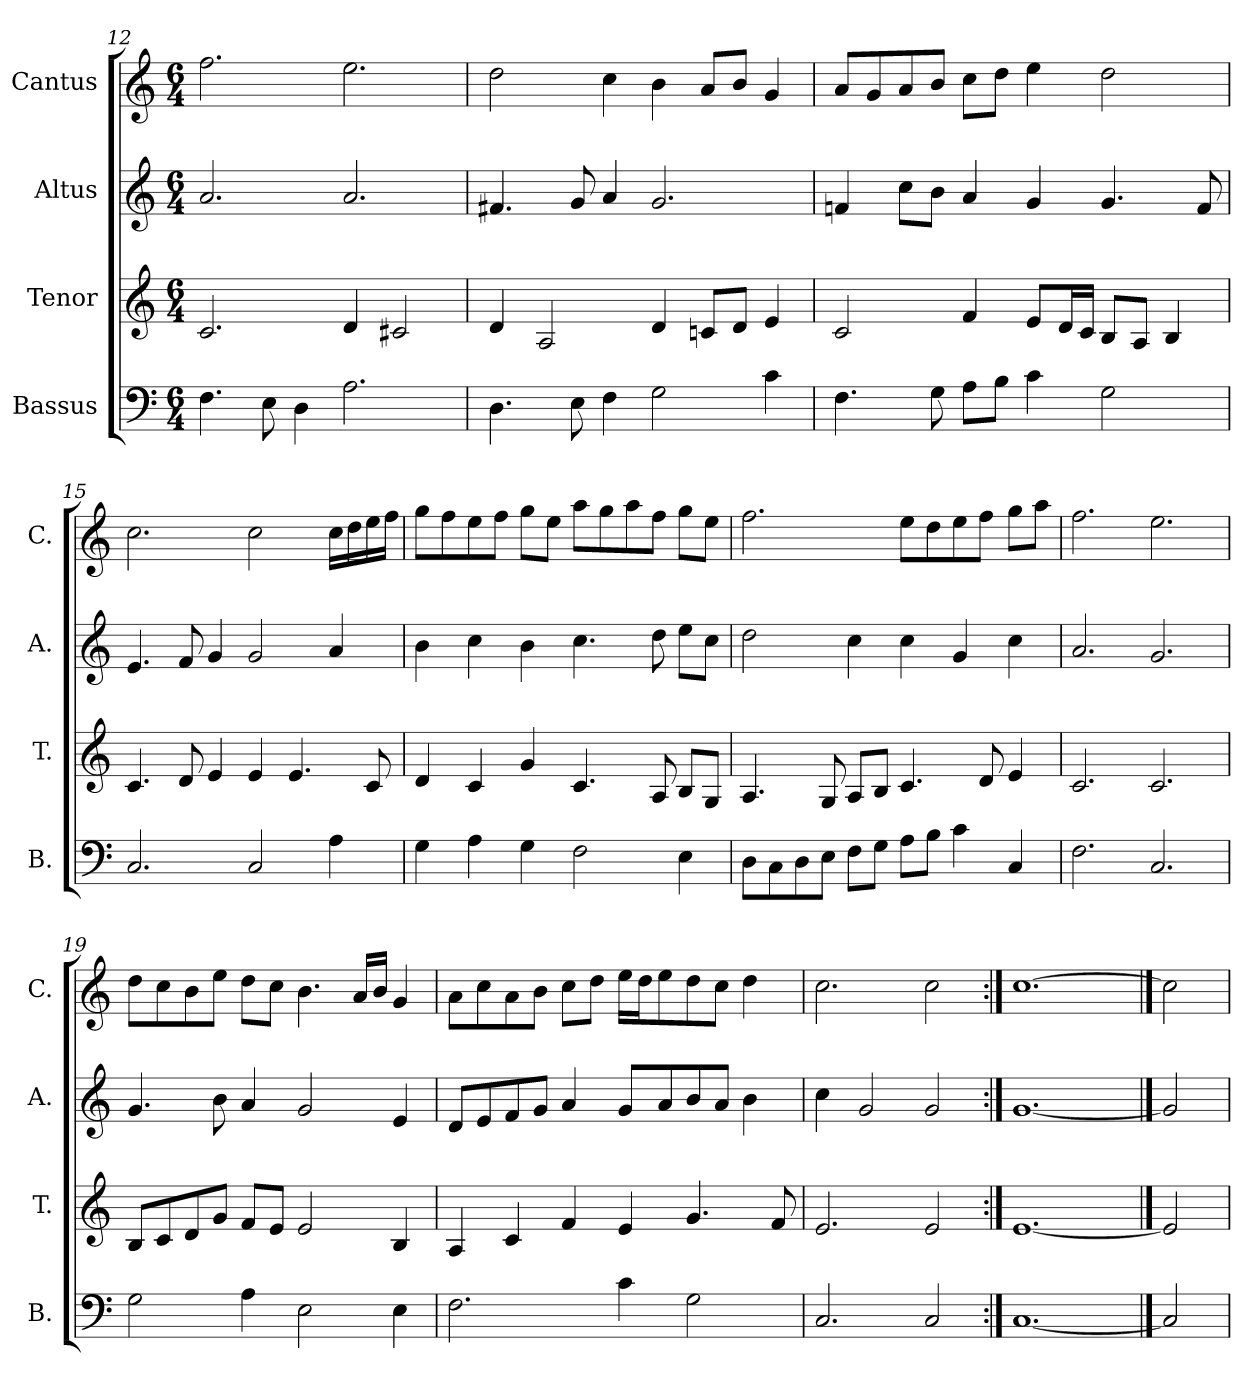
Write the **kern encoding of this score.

**kern	**kern	**kern	**kern
*part4	*part3	*part2	*part1
*staff4	*staff3	*staff2	*staff1
*I"Bassus	*I"Tenor	*I"Altus	*I"Cantus
*I'B.	*I'T.	*I'A.	*I'C.
*clefF4	*clefG2	*clefG2	*clefG2
*k[]	*k[]	*k[]	*k[]
*M6/4	*M6/4	*M6/4	*M6/4
=12	=12	=12	=12
4.F\	2.c/	2.a/	2.ff\
8E\	.	.	.
4D\	.	.	.
2.A\	4d/	2.a/	2.ee\
.	2c#X/	.	.
=13	=13	=13	=13
4.D\	4d/	4.f#X/	2dd\
.	2A/	.	.
8E\	.	8g/	.
4F\	.	4a/	4cc\
2G\	4d/	2.g/	4b\
.	8cn/L	.	8a/L
.	8d/J	.	8b/J
4c\	4e/	.	4g/
=14	=14	=14	=14
4.F\	2c/	4fn/	8a/L
.	.	.	8g/
.	.	8cc\L	8a/
8G\	.	8b\J	8b/J
8A\L	4f/	4a/	8cc\L
8B\J	.	.	8dd\J
4c\	8e/L	4g/	4ee\
.	16d/L	.	.
.	16c/JJ	.	.
2G\	8B/L	4.g/	2dd\
.	8A/J	.	.
.	4B/	.	.
.	.	8f/	.
=15	=15	=15	=15
2.C/	4.c/	4.e/	2.cc\
.	8d/	8f/	.
.	4e/	4g/	.
2C/	4e/	2g/	2cc\
.	4.e/	.	.
4A\	.	4a/	16cc\LL
.	.	.	16dd\
.	8c/	.	16ee\
.	.	.	16ff\JJ
!!LO:LB:g=z
=16	=16	=16	=16
4G\	4d/	4b\	8gg\L
.	.	.	8ff\
4A\	4c/	4cc\	8ee\
.	.	.	8ff\J
4G\	4g/	4b\	8gg\L
.	.	.	8ee\J
2F\	4.c/	4.cc\	8aa\L
.	.	.	8gg\
.	.	.	8aa\
.	8A/	8dd\	8ff\J
4E\	8B/L	8ee\L	8gg\L
.	8G/J	8cc\J	8ee\J
=17	=17	=17	=17
8D\L	4.A/	2dd\	2.ff\
8C\	.	.	.
8D\	.	.	.
8E\J	8G/	.	.
8F\L	8A/L	4cc\	.
8G\J	8B/J	.	.
8A\L	4.c/	4cc\	8ee\L
8B\J	.	.	8dd\
4c\	.	4g/	8ee\
.	8d/	.	8ff\J
4C/	4e/	4cc\	8gg\L
.	.	.	8aa\J
=18	=18	=18	=18
2.F\	2.c/	2.a/	2.ff\
2.C/	2.c/	2.g/	2.ee\
=19	=19	=19	=19
2G\	8B/L	4.g/	8dd\L
.	8c/	.	8cc\
.	8d/	.	8b\
.	8g/J	8b\	8ee\J
4A\	8f/L	4a/	8dd\L
.	8e/J	.	8cc\J
2E\	2e/	2g/	4.b\
.	.	.	16a/LL
.	.	.	16b/JJ
4E\	4B/	4e/	4g/
=20	=20	=20	=20
2.F\	4A/	8d/L	8a\L
.	.	8e/	8cc\
.	4c/	8f/	8a\
.	.	8g/J	8b\J
.	4f/	4a/	8cc\L
.	.	.	8dd\J
4c\	4e/	8g/L	16ee\LL
.	.	.	16dd\J
.	.	8a/	8ee\
2G\	4.g/	8b/	8dd\
.	.	8a/J	8cc\J
.	.	4b\	4dd\
.	8f/	.	.
=21	=21	=21	=21
2.C/	2.e/	4cc\	2.cc\
.	.	2g/	.
2C/	2e/	2g/	2cc\
=22:|!	=22:|!	=22:|!	=22:|!
[1.C	[1.e	[1.g	[1.cc
==23	==23	==23	==23
2C]	2e]	2g]	2cc]
=	=	=	=
*-	*-	*-	*-
